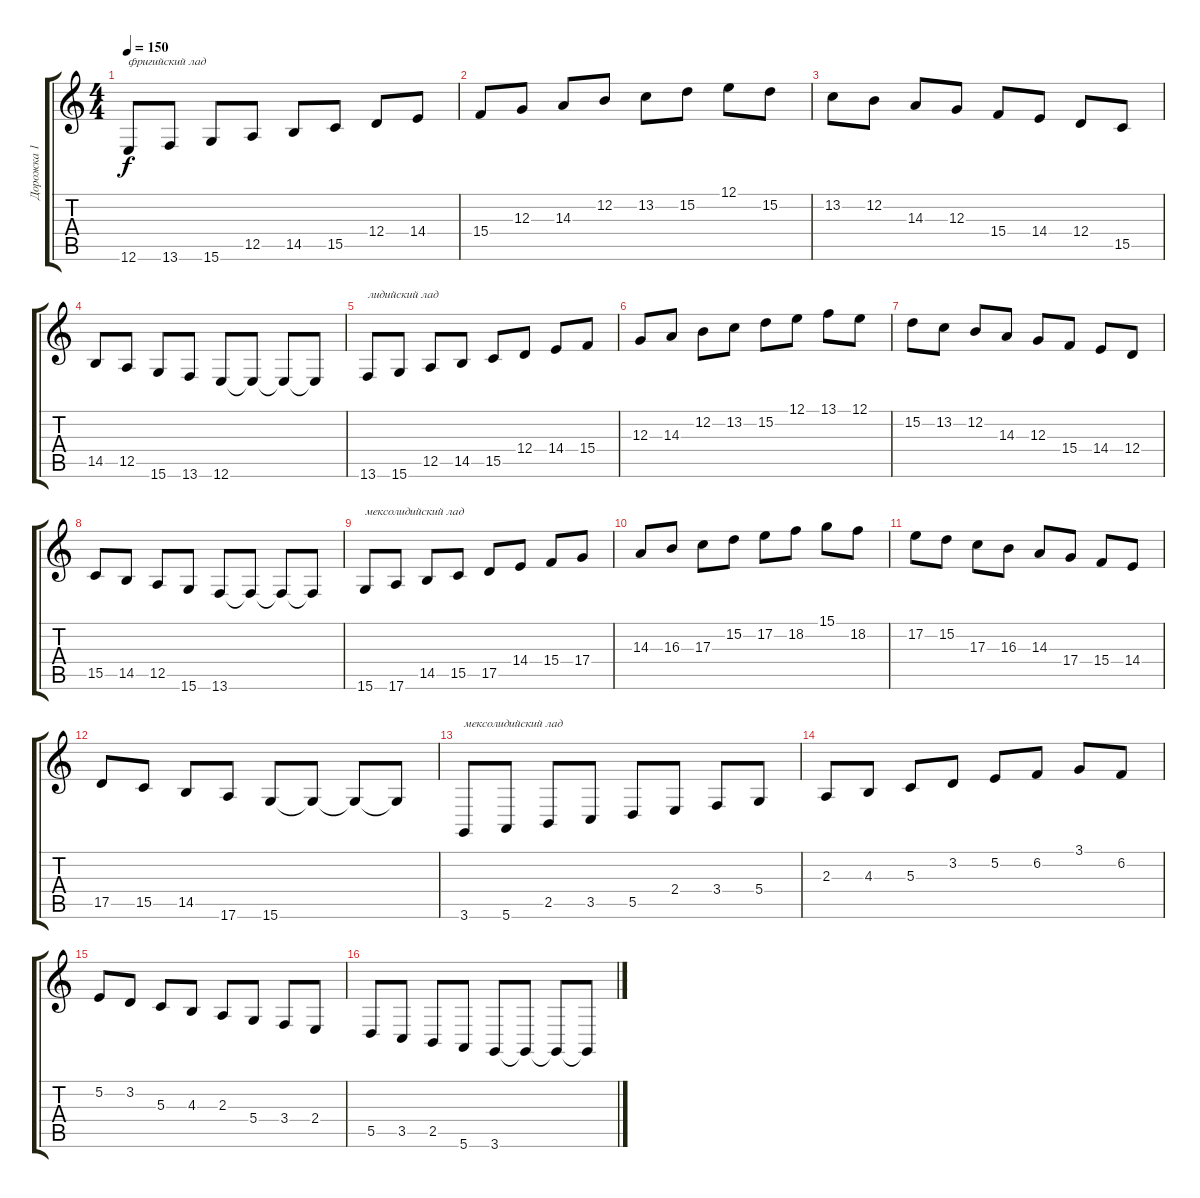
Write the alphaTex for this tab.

\track ("Дорожка 1" "Дорожка 1") {instrument acousticgrandpiano}
\staff {score tabs}
\tuning (E4 B3 G3 D3 A2 E2) {hide}
\ts (4 4)
\tempo 150
\clef g2
\ks c
12.6.8{txt "фригийский лад" dy f} 13.6.8 15.6.8 12.5.8 14.5.8 15.5.8 12.4.8 14.4.8 |
15.4.8 12.3.8 14.3.8 12.2.8 13.2.8 15.2.8 12.1.8 15.2.8 |
13.2.8 12.2.8 14.3.8 12.3.8 15.4.8 14.4.8 12.4.8 15.5.8 |
14.5.8 12.5.8 15.6.8 13.6.8 12.6.8 12.6{t}.8 12.6{t}.8 12.6{t}.8 |
13.6.8{txt "лидийский лад"} 15.6.8 12.5.8 14.5.8 15.5.8 12.4.8 14.4.8 15.4.8 |
12.3.8 14.3.8 12.2.8 13.2.8 15.2.8 12.1.8 13.1.8 12.1.8 |
15.2.8 13.2.8 12.2.8 14.3.8 12.3.8 15.4.8 14.4.8 12.4.8 |
15.5.8 14.5.8 12.5.8 15.6.8 13.6.8 13.6{t}.8 13.6{t}.8 13.6{t}.8 |
15.6.8{txt "мексолидийский лад"} 17.6.8 14.5.8 15.5.8 17.5.8 14.4.8 15.4.8 17.4.8 |
14.3.8 16.3.8 17.3.8 15.2.8 17.2.8 18.2.8 15.1.8 18.2.8 |
17.2.8 15.2.8 17.3.8 16.3.8 14.3.8 17.4.8 15.4.8 14.4.8 |
17.5.8 15.5.8 14.5.8 17.6.8 15.6.8 15.6{t}.8 15.6{t}.8 15.6{t}.8 |
3.6.8{txt "мексолидийский лад"} 5.6.8 2.5.8 3.5.8 5.5.8 2.4.8 3.4.8 5.4.8 |
2.3.8 4.3.8 5.3.8 3.2.8 5.2.8 6.2.8 3.1.8 6.2.8 |
5.2.8 3.2.8 5.3.8 4.3.8 2.3.8 5.4.8 3.4.8 2.4.8 |
5.5.8 3.5.8 2.5.8 5.6.8 3.6.8 3.6{t}.8 3.6{t}.8 3.6{t}.8
